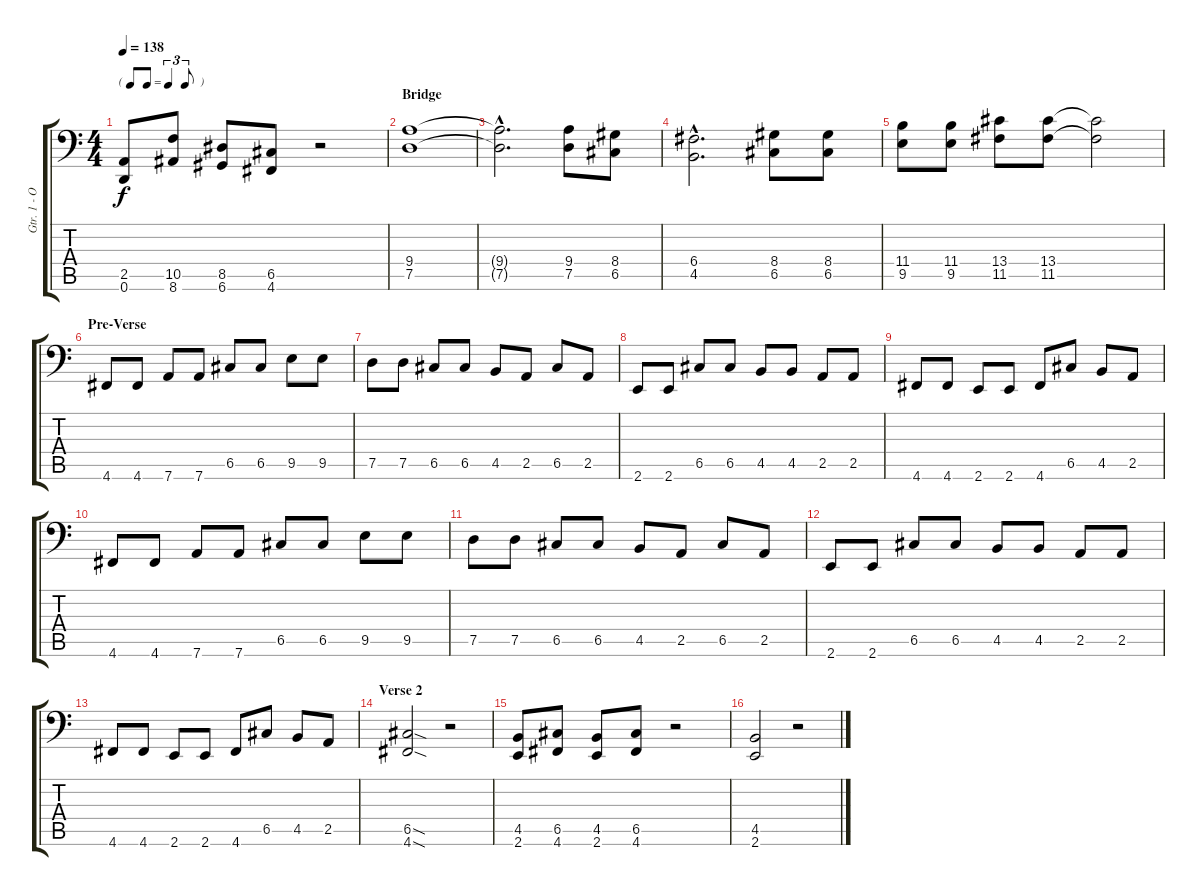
\track ("Gtr. 1 - Overdub" "Gtr. 1 - O") {instrument overdrivenguitar}
\staff {score tabs}
\tuning (D3 A2 F2 C2 G1 D1) {hide}
\ts (4 4)
\tf triplet8th
\tempo 138
\clef f4
\ks c
(2.5 0.6).8{dy f} (10.5 8.6).8 (8.5 6.6).8 (6.5 4.6).8 r.2 |
\section ("" "Bridge")
(9.4 7.5).1 |
(9.4{hac t} 7.5{hac t}).2{d} (9.4 7.5).8 (8.4 6.5).8 |
(6.4{hac} 4.5{hac}).2{d} (8.4 6.5).8 (8.4 6.5).8 |
(11.4 9.5).8 (11.4 9.5).8 (13.4 11.5).8 (13.4 11.5).8 (13.4{t} 11.5{t}).2 |
\section ("" "Pre-Verse")
4.6.8 4.6.8 7.6.8 7.6.8 6.5.8 6.5.8 9.5.8 9.5.8 |
7.5.8 7.5.8 6.5.8 6.5.8 4.5.8 2.5.8 6.5.8 2.5.8 |
2.6.8 2.6.8 6.5.8 6.5.8 4.5.8 4.5.8 2.5.8 2.5.8 |
4.6.8 4.6.8 2.6.8 2.6.8 4.6.8 6.5.8 4.5.8 2.5.8 |
4.6.8 4.6.8 7.6.8 7.6.8 6.5.8 6.5.8 9.5.8 9.5.8 |
7.5.8 7.5.8 6.5.8 6.5.8 4.5.8 2.5.8 6.5.8 2.5.8 |
2.6.8 2.6.8 6.5.8 6.5.8 4.5.8 4.5.8 2.5.8 2.5.8 |
4.6.8 4.6.8 2.6.8 2.6.8 4.6.8 6.5.8 4.5.8 2.5.8 |
\section ("" "Verse 2")
(6.5{sod} 4.6{sod}).2 r.2 |
(4.5 2.6).8 (6.5 4.6).8 (4.5 2.6).8 (6.5 4.6).8 r.2 |
(4.5 2.6).2 r.2
